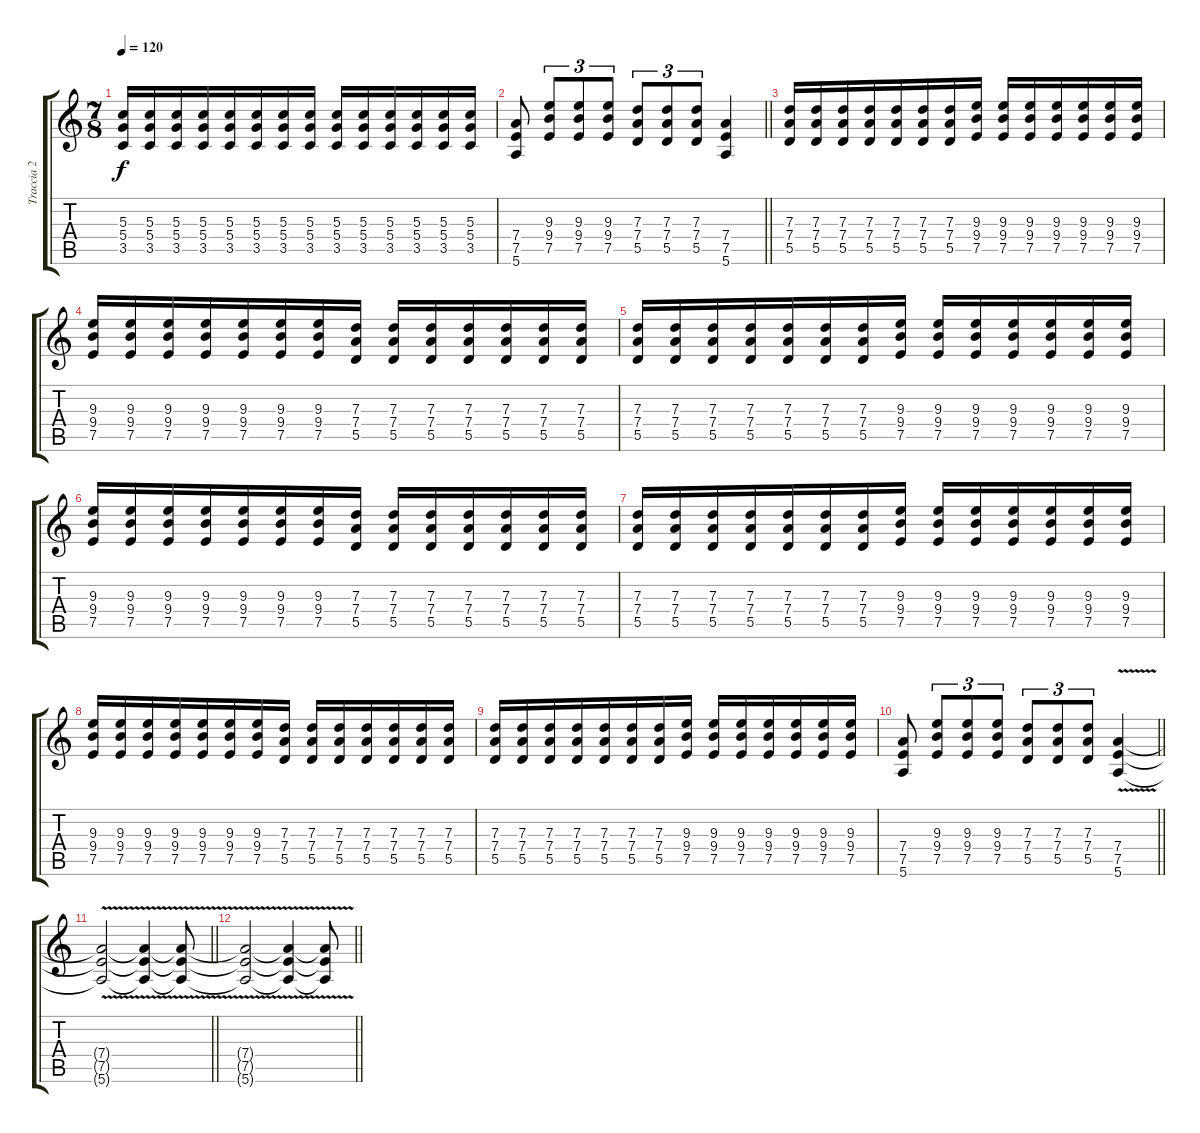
\track ("Traccia 2" "Traccia 2") {instrument distortionguitar}
\staff {score tabs}
\tuning (E4 B3 G3 D3 A2 E2) {hide}
\ts (7 8)
\tempo 120
\clef g2
\ks c
(5.3 5.4 3.5).16{dy f} (5.3 5.4 3.5).16 (5.3 5.4 3.5).16 (5.3 5.4 3.5).16 (5.3 5.4 3.5).16 (5.3 5.4 3.5).16 (5.3 5.4 3.5).16 (5.3 5.4 3.5).16 (5.3 5.4 3.5).16 (5.3 5.4 3.5).16 (5.3 5.4 3.5).16 (5.3 5.4 3.5).16 (5.3 5.4 3.5).16 (5.3 5.4 3.5).16 |
\barLineRight lightlight
(7.4 7.5 5.6).8 (9.3 9.4 7.5).8{tu (3 2)} (9.3 9.4 7.5).8{tu (3 2)} (9.3 9.4 7.5).8{tu (3 2)} (7.3 7.4 5.5).8{tu (3 2)} (7.3 7.4 5.5).8{tu (3 2)} (7.3 7.4 5.5).8{tu (3 2)} (7.4 7.5 5.6).4 |
(7.3 7.4 5.5).16 (7.3 7.4 5.5).16 (7.3 7.4 5.5).16 (7.3 7.4 5.5).16 (7.3 7.4 5.5).16 (7.3 7.4 5.5).16 (7.3 7.4 5.5).16 (9.3 9.4 7.5).16 (9.3 9.4 7.5).16 (9.3 9.4 7.5).16 (9.3 9.4 7.5).16 (9.3 9.4 7.5).16 (9.3 9.4 7.5).16 (9.3 9.4 7.5).16 |
(9.3 9.4 7.5).16 (9.3 9.4 7.5).16 (9.3 9.4 7.5).16 (9.3 9.4 7.5).16 (9.3 9.4 7.5).16 (9.3 9.4 7.5).16 (9.3 9.4 7.5).16 (7.3 7.4 5.5).16 (7.3 7.4 5.5).16 (7.3 7.4 5.5).16 (7.3 7.4 5.5).16 (7.3 7.4 5.5).16 (7.3 7.4 5.5).16 (7.3 7.4 5.5).16 |
(7.3 7.4 5.5).16 (7.3 7.4 5.5).16 (7.3 7.4 5.5).16 (7.3 7.4 5.5).16 (7.3 7.4 5.5).16 (7.3 7.4 5.5).16 (7.3 7.4 5.5).16 (9.3 9.4 7.5).16 (9.3 9.4 7.5).16 (9.3 9.4 7.5).16 (9.3 9.4 7.5).16 (9.3 9.4 7.5).16 (9.3 9.4 7.5).16 (9.3 9.4 7.5).16 |
(9.3 9.4 7.5).16 (9.3 9.4 7.5).16 (9.3 9.4 7.5).16 (9.3 9.4 7.5).16 (9.3 9.4 7.5).16 (9.3 9.4 7.5).16 (9.3 9.4 7.5).16 (7.3 7.4 5.5).16 (7.3 7.4 5.5).16 (7.3 7.4 5.5).16 (7.3 7.4 5.5).16 (7.3 7.4 5.5).16 (7.3 7.4 5.5).16 (7.3 7.4 5.5).16 |
(7.3 7.4 5.5).16 (7.3 7.4 5.5).16 (7.3 7.4 5.5).16 (7.3 7.4 5.5).16 (7.3 7.4 5.5).16 (7.3 7.4 5.5).16 (7.3 7.4 5.5).16 (9.3 9.4 7.5).16 (9.3 9.4 7.5).16 (9.3 9.4 7.5).16 (9.3 9.4 7.5).16 (9.3 9.4 7.5).16 (9.3 9.4 7.5).16 (9.3 9.4 7.5).16 |
(9.3 9.4 7.5).16 (9.3 9.4 7.5).16 (9.3 9.4 7.5).16 (9.3 9.4 7.5).16 (9.3 9.4 7.5).16 (9.3 9.4 7.5).16 (9.3 9.4 7.5).16 (7.3 7.4 5.5).16 (7.3 7.4 5.5).16 (7.3 7.4 5.5).16 (7.3 7.4 5.5).16 (7.3 7.4 5.5).16 (7.3 7.4 5.5).16 (7.3 7.4 5.5).16 |
(7.3 7.4 5.5).16 (7.3 7.4 5.5).16 (7.3 7.4 5.5).16 (7.3 7.4 5.5).16 (7.3 7.4 5.5).16 (7.3 7.4 5.5).16 (7.3 7.4 5.5).16 (9.3 9.4 7.5).16 (9.3 9.4 7.5).16 (9.3 9.4 7.5).16 (9.3 9.4 7.5).16 (9.3 9.4 7.5).16 (9.3 9.4 7.5).16 (9.3 9.4 7.5).16 |
\barLineRight lightlight
(7.4 7.5 5.6).8 (9.3 9.4 7.5).8{tu (3 2)} (9.3 9.4 7.5).8{tu (3 2)} (9.3 9.4 7.5).8{tu (3 2)} (7.3 7.4 5.5).8{tu (3 2)} (7.3 7.4 5.5).8{tu (3 2)} (7.3 7.4 5.5).8{tu (3 2)} (7.4{v} 7.5{v} 5.6{v}).4 |
\barLineRight lightlight
(7.4{v t} 7.5{v t} 5.6{v t}).2 (7.4{v t} 7.5{v t} 5.6{v t}).4 (7.4{v t} 7.5{v t} 5.6{v t}).8 |
\barLineRight lightlight
(7.4{v t} 7.5{v t} 5.6{v t}).2 (7.4{v t} 7.5{v t} 5.6{v t}).4 (7.4{v t} 7.5{v t} 5.6{v t}).8
